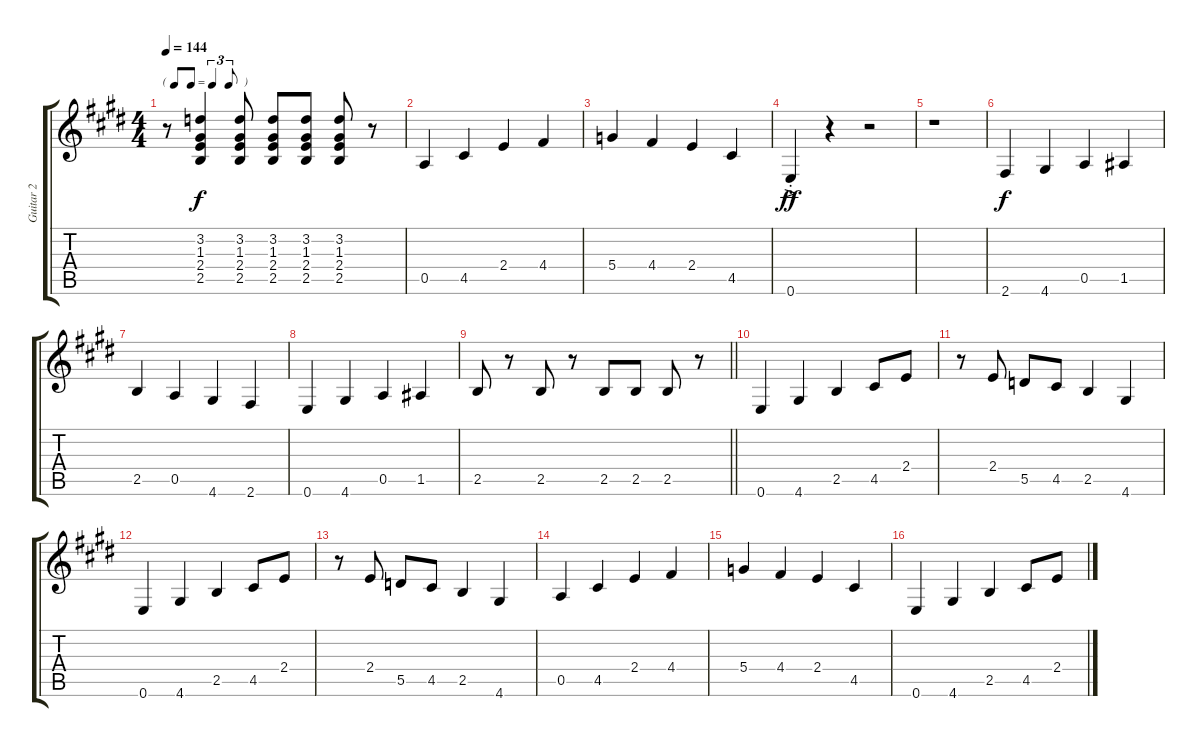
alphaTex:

\track ("Guitar 2" "Guitar 2") {instrument electricguitarclean}
\staff {score tabs}
\tuning (E4 B3 G3 D3 A2 E2) {hide}
\ts (4 4)
\tf triplet8th
\tempo 144
\clef g2
\ks c#minor
r.8{dy f} (3.2 1.3 2.4 2.5).4 (3.2 1.3 2.4 2.5).8 (3.2 1.3 2.4 2.5).8 (3.2 1.3 2.4 2.5).8 (3.2 1.3 2.4 2.5).8 r.8 |
\ks e
0.5.4 4.5.4 2.4.4 4.4.4 |
\ks c#minor
5.4.4 4.4.4 2.4.4 4.5.4 |
0.6{ac st}.4{dy ff} r.4 r.2 |
r.1 |
\ks e
2.6.4{dy f} 4.6.4 0.5.4 1.5.4 |
\ks c#minor
2.5.4 0.5.4 4.6.4 2.6.4 |
0.6.4 4.6.4 0.5.4 1.5.4 |
\barLineRight lightlight
2.5.8 r.8 2.5.8 r.8 2.5.8 2.5.8 2.5.8 r.8 |
\ks e
0.6.4 4.6.4 2.5.4 4.5.8 2.4.8 |
\ks c#minor
r.8 2.4.8 5.5.8 4.5.8 2.5.4 4.6.4 |
0.6.4 4.6.4 2.5.4 4.5.8 2.4.8 |
r.8 2.4.8 5.5.8 4.5.8 2.5.4 4.6.4 |
\ks e
0.5.4 4.5.4 2.4.4 4.4.4 |
\ks c#minor
5.4.4 4.4.4 2.4.4 4.5.4 |
0.6.4 4.6.4 2.5.4 4.5.8 2.4.8
